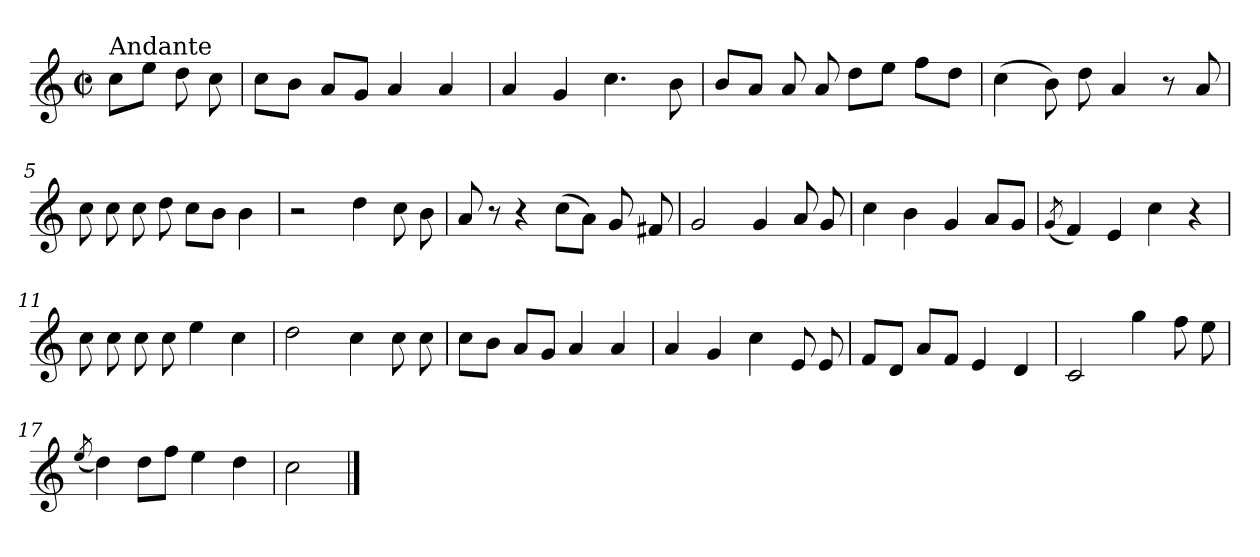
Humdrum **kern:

**kern
*part1
*staff1
*clefG2
*k[]
*C:
*M2/2
*met(c|)
=
!LO:TX:a:t=Andante
8cc\L
8ee\J
8dd\
8cc\
=1
8cc\L
8b\J
8a/L
8g/J
4a/
4a/
=2
4a/
4g/
4.cc\
8b\
=3
8b/L
8a/J
8a/
8a/
8dd\L
8ee\J
8ff\L
8dd\J
=4
(>4cc\
8b\)
8dd\
4a/
8r
8a/
!!LO:LB:g=z
=5
8cc\
8cc\
8cc\
8dd\
8cc\L
8b\J
4b\
=6
2r
4dd\
8cc\
8b\
=7
8a/
8r
4r
(>8cc\L
8a\J)
8g/
8f#X/
=8
2g/
4g/
8a/
8g/
=9
4cc\
4b\
4g/
8a/L
8g/J
!!LO:LB:g=z
=10
(<8qg/
4f/)
4e/
4cc\
4r
=11
8cc\
8cc\
8cc\
8cc\
4ee\
4cc\
=12
2dd\
4cc\
8cc\
8cc\
=13
8cc\L
8b\J
8a/L
8g/J
4a/
4a/
=14
4a/
4g/
4cc\
8e/
8e/
=15
8f/L
8d/J
8a/L
8f/J
4e/
4d/
!!LO:LB:g=z
=16
2c/
4gg\
8ff\
8ee\
=17
(<8qee/
4dd\)
8dd\L
8ff\J
4ee\
4dd\
=18
2cc\
==
*-
